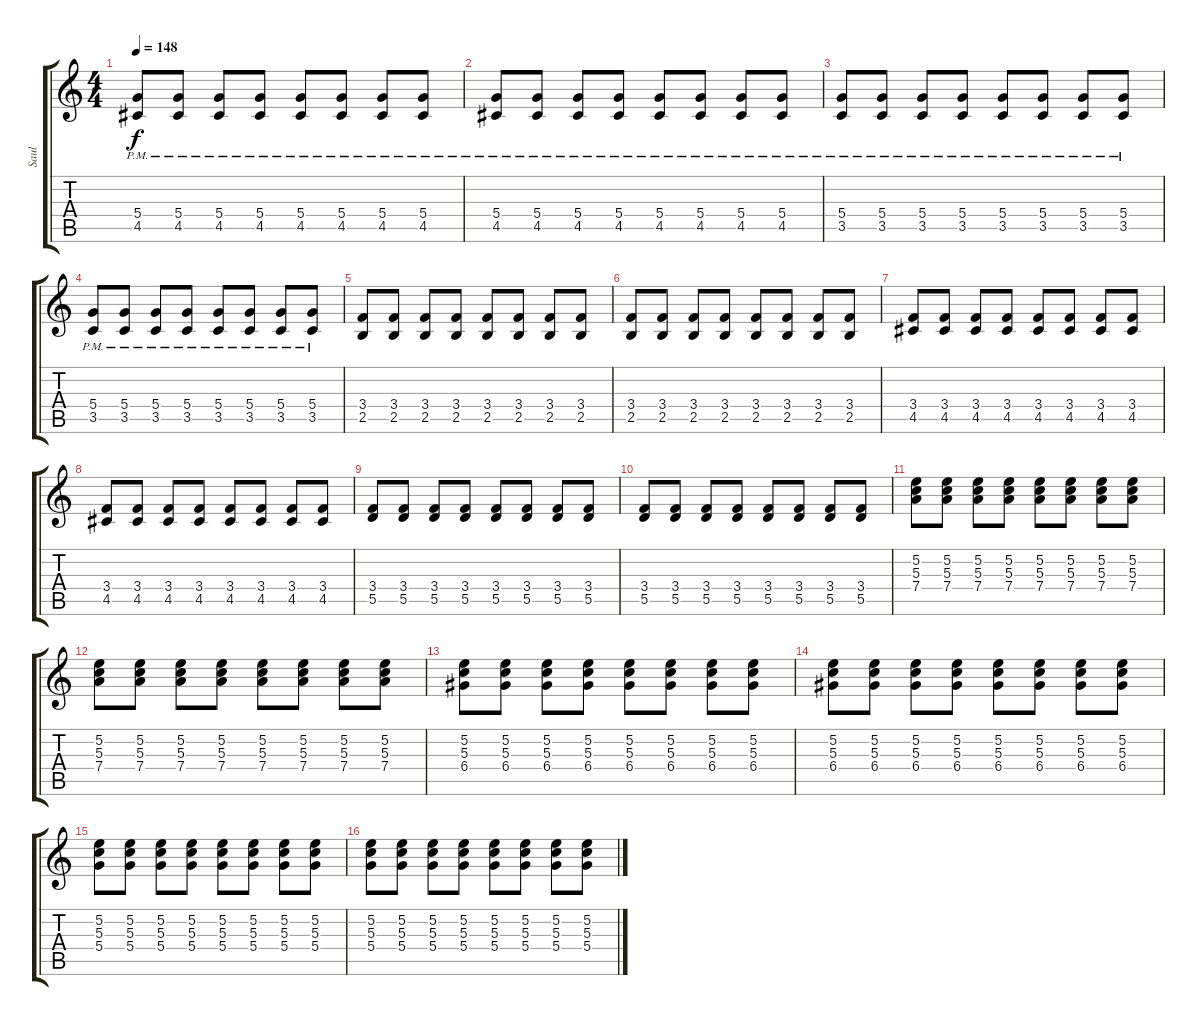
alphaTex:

\track ("Saul" "Saul") {instrument distortionguitar}
\staff {score tabs}
\tuning (E4 B3 G3 D3 A2 E2) {hide}
\ts (4 4)
\tempo 148
\clef g2
\ks c
(5.4{pm} 4.5{pm}).8{dy f} (5.4{pm} 4.5{pm}).8 (5.4{pm} 4.5{pm}).8 (5.4{pm} 4.5{pm}).8 (5.4{pm} 4.5{pm}).8 (5.4{pm} 4.5{pm}).8 (5.4{pm} 4.5{pm}).8 (5.4{pm} 4.5{pm}).8 |
(5.4{pm} 4.5{pm}).8 (5.4{pm} 4.5{pm}).8 (5.4{pm} 4.5{pm}).8 (5.4{pm} 4.5{pm}).8 (5.4{pm} 4.5{pm}).8 (5.4{pm} 4.5{pm}).8 (5.4{pm} 4.5{pm}).8 (5.4{pm} 4.5{pm}).8 |
(5.4{pm} 3.5{pm}).8 (5.4{pm} 3.5{pm}).8 (5.4{pm} 3.5{pm}).8 (5.4{pm} 3.5{pm}).8 (5.4{pm} 3.5{pm}).8 (5.4{pm} 3.5{pm}).8 (5.4{pm} 3.5{pm}).8 (5.4{pm} 3.5{pm}).8 |
(5.4{pm} 3.5{pm}).8 (5.4{pm} 3.5{pm}).8 (5.4{pm} 3.5{pm}).8 (5.4{pm} 3.5{pm}).8 (5.4{pm} 3.5{pm}).8 (5.4{pm} 3.5{pm}).8 (5.4{pm} 3.5{pm}).8 (5.4{pm} 3.5{pm}).8 |
(3.4 2.5).8 (3.4 2.5).8 (3.4 2.5).8 (3.4 2.5).8 (3.4 2.5).8 (3.4 2.5).8 (3.4 2.5).8 (3.4 2.5).8 |
(3.4 2.5).8 (3.4 2.5).8 (3.4 2.5).8 (3.4 2.5).8 (3.4 2.5).8 (3.4 2.5).8 (3.4 2.5).8 (3.4 2.5).8 |
(3.4 4.5).8 (3.4 4.5).8 (3.4 4.5).8 (3.4 4.5).8 (3.4 4.5).8 (3.4 4.5).8 (3.4 4.5).8 (3.4 4.5).8 |
(3.4 4.5).8 (3.4 4.5).8 (3.4 4.5).8 (3.4 4.5).8 (3.4 4.5).8 (3.4 4.5).8 (3.4 4.5).8 (3.4 4.5).8 |
(3.4 5.5).8 (3.4 5.5).8 (3.4 5.5).8 (3.4 5.5).8 (3.4 5.5).8 (3.4 5.5).8 (3.4 5.5).8 (3.4 5.5).8 |
(3.4 5.5).8 (3.4 5.5).8 (3.4 5.5).8 (3.4 5.5).8 (3.4 5.5).8 (3.4 5.5).8 (3.4 5.5).8 (3.4 5.5).8 |
(5.2 5.3 7.4).8 (5.2 5.3 7.4).8 (5.2 5.3 7.4).8 (5.2 5.3 7.4).8 (5.2 5.3 7.4).8 (5.2 5.3 7.4).8 (5.2 5.3 7.4).8 (5.2 5.3 7.4).8 |
(5.2 5.3 7.4).8 (5.2 5.3 7.4).8 (5.2 5.3 7.4).8 (5.2 5.3 7.4).8 (5.2 5.3 7.4).8 (5.2 5.3 7.4).8 (5.2 5.3 7.4).8 (5.2 5.3 7.4).8 |
(5.2 5.3 6.4).8 (5.2 5.3 6.4).8 (5.2 5.3 6.4).8 (5.2 5.3 6.4).8 (5.2 5.3 6.4).8 (5.2 5.3 6.4).8 (5.2 5.3 6.4).8 (5.2 5.3 6.4).8 |
(5.2 5.3 6.4).8 (5.2 5.3 6.4).8 (5.2 5.3 6.4).8 (5.2 5.3 6.4).8 (5.2 5.3 6.4).8 (5.2 5.3 6.4).8 (5.2 5.3 6.4).8 (5.2 5.3 6.4).8 |
(5.2 5.3 5.4).8 (5.2 5.3 5.4).8 (5.2 5.3 5.4).8 (5.2 5.3 5.4).8 (5.2 5.3 5.4).8 (5.2 5.3 5.4).8 (5.2 5.3 5.4).8 (5.2 5.3 5.4).8 |
(5.2 5.3 5.4).8 (5.2 5.3 5.4).8 (5.2 5.3 5.4).8 (5.2 5.3 5.4).8 (5.2 5.3 5.4).8 (5.2 5.3 5.4).8 (5.2 5.3 5.4).8 (5.2 5.3 5.4).8
